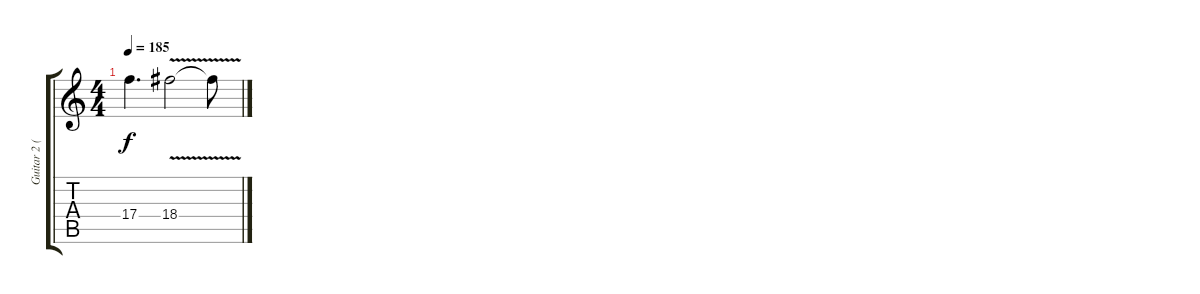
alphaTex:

\track ("Guitar 2 (Lead)" "Guitar 2 (") {instrument distortionguitar}
\staff {score tabs}
\tuning (D4 A3 F3 C3 G2 C2) {hide}
\ts (4 4)
\tempo 185
\clef g2
\ks c
17.4{t}.4{d dy f} 18.4{v}.2 18.4{t}.8
